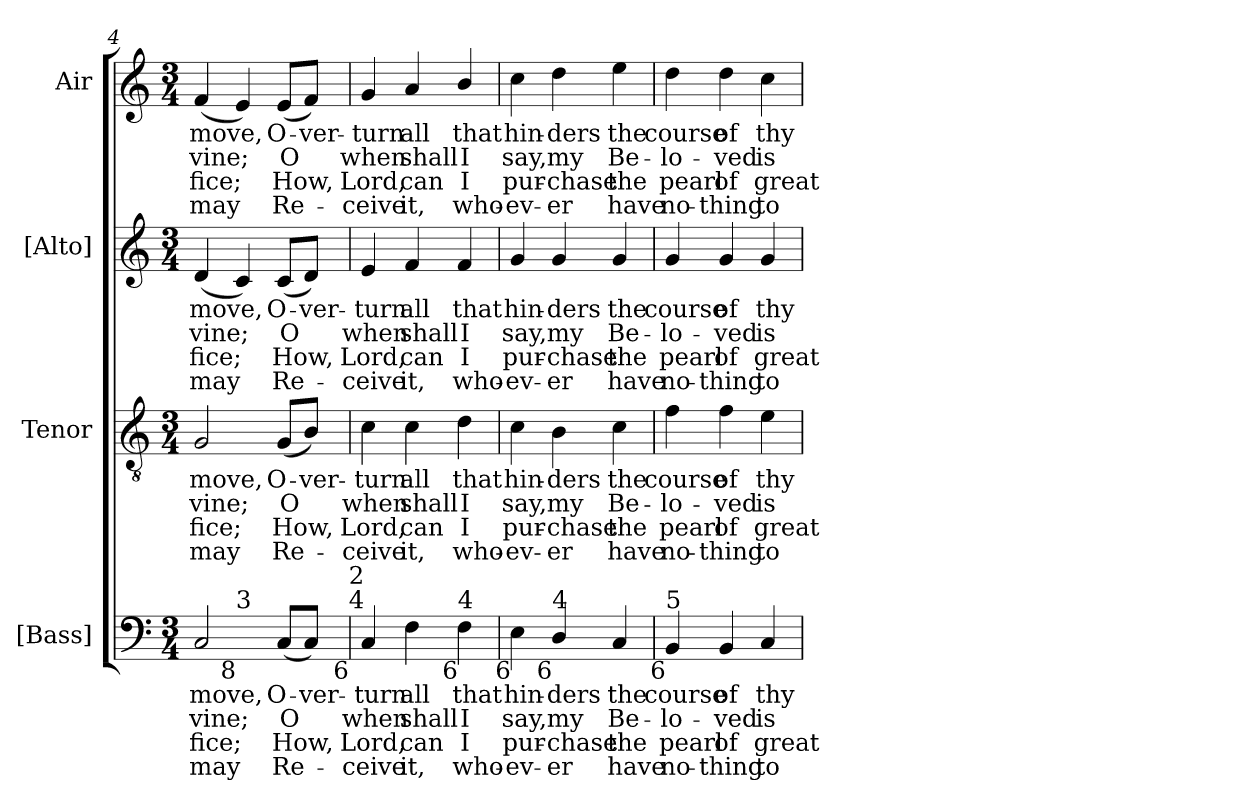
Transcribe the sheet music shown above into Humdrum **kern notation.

**kern	**text	**text	**text	**text	**kern	**text	**text	**text	**text	**kern	**text	**text	**text	**text	**kern	**text	**text	**text	**text
*part4	*part4	*part4	*part4	*part4	*part3	*part3	*part3	*part3	*part3	*part2	*part2	*part2	*part2	*part2	*part1	*part1	*part1	*part1	*part1
*staff4	*staff4	*staff4	*staff4	*staff4	*staff3	*staff3	*staff3	*staff3	*staff3	*staff2	*staff2	*staff2	*staff2	*staff2	*staff1	*staff1	*staff1	*staff1	*staff1
*I"[Bass]	*	*	*	*	*I"Tenor	*	*	*	*	*I"[Alto]	*	*	*	*	*I"Air	*	*	*	*
*I'B.	*	*	*	*	*I'T.	*	*	*	*	*I'A.	*	*	*	*	*	*	*	*	*
*clefF4	*	*	*	*	*clefGv2	*	*	*	*	*clefG2	*	*	*	*	*clefG2	*	*	*	*
*	*	*	*	*	*ITrd7c12	*	*	*	*	*	*	*	*	*	*	*	*	*	*
*k[]	*	*	*	*	*k[]	*	*	*	*	*k[]	*	*	*	*	*k[]	*	*	*	*
*C:	*	*	*	*	*C:	*	*	*	*	*C:	*	*	*	*	*C:	*	*	*	*
*M3/4	*	*	*	*	*M3/4	*	*	*	*	*M3/4	*	*	*	*	*M3/4	*	*	*	*
=4	=4	=4	=4	=4	=4	=4	=4	=4	=4	=4	=4	=4	=4	=4	=4	=4	=4	=4	=4
!	!LO:LY:b:color=#000000	!LO:LY:b:color=#000000	!LO:LY:b:color=#000000	!LO:LY:b:color=#000000	!	!	!	!	!	!	!	!	!	!	!	!	!	!	!
!	!	!	!	!	!	!LO:LY:b:color=#000000	!LO:LY:b:color=#000000	!LO:LY:b:color=#000000	!LO:LY:b:color=#000000	!	!	!	!	!	!	!	!	!	!
!	!	!	!	!	!	!	!	!	!	!	!LO:LY:b:color=#000000	!LO:LY:b:color=#000000	!LO:LY:b:color=#000000	!LO:LY:b:color=#000000	!	!	!	!	!
!LO:TX:b:rj:t=9	!	!	!	!	!	!	!	!	!	!	!	!	!	!	!	!	!	!	!
!LO:TX:t=4	!	!	!	!	!	!	!	!	!	!	!	!	!	!	!	!	!	!	!
!	!	!	!	!	!	!	!	!	!	!	!	!	!	!	!	!LO:LY:b:color=#000000	!LO:LY:b:color=#000000	!LO:LY:b:color=#000000	!LO:LY:b:color=#000000
*^	*	*	*	*	*	*	*	*	*	*	*	*	*	*	*	*	*	*	*
*	*^	*	*	*	*	*	*	*	*	*	*	*	*	*	*	*	*	*	*	*
2Ci/	4ryy	2ryy	-move,	-vine;	fice;	may	2GGi/	-move,	-vine;	fice;	may	(4di/	-move,	-vine;	fice;	may	(4fi/	-move,	-vine;	fice;	may
!	!LO:TX:b:rj:t=8	!	!	!	!	!	!	!	!	!	!	!	!	!	!	!	!	!	!	!	!
!	!LO:TX:t=3	!	!	!	!	!	!	!	!	!	!	!	!	!	!	!	!	!	!	!	!
.	2ryy	.	.	.	.	.	.	.	.	.	.	4ci/)	.	.	.	.	4ei/)	.	.	.	.
!	!	!	!LO:LY:b:color=#000000	!LO:LY:b:color=#000000	!LO:LY:b:color=#000000	!LO:LY:b:color=#000000	!	!	!	!	!	!	!	!	!	!	!	!	!	!	!
!	!	!	!	!	!	!	!	!LO:LY:b:color=#000000	!LO:LY:b:color=#000000	!LO:LY:b:color=#000000	!LO:LY:b:color=#000000	!	!	!	!	!	!	!	!	!	!
!	!	!	!	!	!	!	!	!	!	!	!	!	!LO:LY:b:color=#000000	!LO:LY:b:color=#000000	!LO:LY:b:color=#000000	!LO:LY:b:color=#000000	!	!	!	!	!
!	!	!	!	!	!	!	!	!	!	!	!	!	!	!	!	!	!	!LO:LY:b:color=#000000	!LO:LY:b:color=#000000	!LO:LY:b:color=#000000	!LO:LY:b:color=#000000
(8Ci/L	.	8ryy	O-	O	How,	Re-	(8GGi/L	O-	O	How,	Re-	(8ci/L	O-	O	How,	Re-	(8ei/L	O-	O	How,	Re-
!	!	!	!LO:LY:b:color=#000000	!	!	!	!	!	!	!	!	!	!	!	!	!	!	!	!	!	!
!	!	!	!	!	!	!	!	!LO:LY:b:color=#000000	!	!	!	!	!	!	!	!	!	!	!	!	!
!	!	!	!	!	!	!	!	!	!	!	!	!	!LO:LY:b:color=#000000	!	!	!	!	!	!	!	!
!	!	!	!	!	!	!	!	!	!	!	!	!	!	!	!	!	!	!LO:LY:b:color=#000000	!	!	!
8Ci/J)	.	16ryy	-ver-	.	.	.	8BBi/J)	-ver-	.	.	.	8di/J)	-ver-	.	.	.	8fi/J)	-ver-	.	.	.
.	.	32ryy	.	.	.	.	.	.	.	.	.	.	.	.	.	.	.	.	.	.	.
.	.	64ryy	.	.	.	.	.	.	.	.	.	.	.	.	.	.	.	.	.	.	.
.	.	128...ryy	.	.	.	.	.	.	.	.	.	.	.	.	.	.	.	.	.	.	.
!	!	!LO:TX:b:rj:t=6	!	!	!	!	!	!	!	!	!	!	!	!	!	!	!	!	!	!	!
!	!	!LO:TX:t=4	!	!	!	!	!	!	!	!	!	!	!	!	!	!	!	!	!	!	!
!	!	!LO:TX:t=2	!	!	!	!	!	!	!	!	!	!	!	!	!	!	!	!	!	!	!
.	.	1024ryy	.	.	.	.	.	.	.	.	.	.	.	.	.	.	.	.	.	.	.
*v	*v	*v	*	*	*	*	*	*	*	*	*	*	*	*	*	*	*	*	*	*	*
=5	=5	=5	=5	=5	=5	=5	=5	=5	=5	=5	=5	=5	=5	=5	=5	=5	=5	=5	=5
*^	*	*	*	*	*	*	*	*	*	*	*	*	*	*	*	*	*	*	*
*	*^	*	*	*	*	*	*	*	*	*	*	*	*	*	*	*	*	*	*	*
!	!	!	!LO:LY:b:color=#000000	!LO:LY:b:color=#000000	!LO:LY:b:color=#000000	!LO:LY:b:color=#000000	!	!	!	!	!	!	!	!	!	!	!	!	!	!	!
*v	*v	*v	*	*	*	*	*	*	*	*	*	*	*	*	*	*	*	*	*	*	*
*^	*	*	*	*	*	*	*	*	*	*	*	*	*	*	*	*	*	*	*
*	*^	*	*	*	*	*	*	*	*	*	*	*	*	*	*	*	*	*	*	*
!	!	!	!	!	!	!	!	!LO:LY:b:color=#000000	!LO:LY:b:color=#000000	!LO:LY:b:color=#000000	!LO:LY:b:color=#000000	!	!	!	!	!	!	!	!	!	!
*v	*v	*v	*	*	*	*	*	*	*	*	*	*	*	*	*	*	*	*	*	*	*
*^	*	*	*	*	*	*	*	*	*	*	*	*	*	*	*	*	*	*	*
*	*^	*	*	*	*	*	*	*	*	*	*	*	*	*	*	*	*	*	*	*
!	!	!	!	!	!	!	!	!	!	!	!	!	!LO:LY:b:color=#000000	!LO:LY:b:color=#000000	!LO:LY:b:color=#000000	!LO:LY:b:color=#000000	!	!	!	!	!
*v	*v	*v	*	*	*	*	*	*	*	*	*	*	*	*	*	*	*	*	*	*	*
*^	*	*	*	*	*	*	*	*	*	*	*	*	*	*	*	*	*	*	*
*	*^	*	*	*	*	*	*	*	*	*	*	*	*	*	*	*	*	*	*	*
!	!	!	!	!	!	!	!	!	!	!	!	!	!	!	!	!	!	!LO:LY:b:color=#000000	!LO:LY:b:color=#000000	!LO:LY:b:color=#000000	!LO:LY:b:color=#000000
*v	*v	*v	*	*	*	*	*	*	*	*	*	*	*	*	*	*	*	*	*	*	*
4Ci/	-turn	when	-Lord,	ceive	4Ci\	-turn	when	-Lord,	ceive	4ei/	-turn	when	-Lord,	ceive	4gi/	-turn	when	-Lord,	ceive
!	!LO:LY:b:color=#000000	!LO:LY:b:color=#000000	!LO:LY:b:color=#000000	!LO:LY:b:color=#000000	!	!	!	!	!	!	!	!	!	!	!	!	!	!	!
!	!	!	!	!	!	!LO:LY:b:color=#000000	!LO:LY:b:color=#000000	!LO:LY:b:color=#000000	!LO:LY:b:color=#000000	!	!	!	!	!	!	!	!	!	!
!	!	!	!	!	!	!	!	!	!	!	!LO:LY:b:color=#000000	!LO:LY:b:color=#000000	!LO:LY:b:color=#000000	!LO:LY:b:color=#000000	!	!	!	!	!
!	!	!	!	!	!	!	!	!	!	!	!	!	!	!	!	!LO:LY:b:color=#000000	!LO:LY:b:color=#000000	!LO:LY:b:color=#000000	!LO:LY:b:color=#000000
4Fi\	all	shall	can	it,	4Ci\	all	shall	can	it,	4fi/	all	shall	can	it,	4ai/	all	shall	can	it,
!	!LO:LY:b:color=#000000	!LO:LY:b:color=#000000	!LO:LY:b:color=#000000	!LO:LY:b:color=#000000	!	!	!	!	!	!	!	!	!	!	!	!	!	!	!
!	!	!	!	!	!	!LO:LY:b:color=#000000	!LO:LY:b:color=#000000	!LO:LY:b:color=#000000	!LO:LY:b:color=#000000	!	!	!	!	!	!	!	!	!	!
!	!	!	!	!	!	!	!	!	!	!	!LO:LY:b:color=#000000	!LO:LY:b:color=#000000	!LO:LY:b:color=#000000	!LO:LY:b:color=#000000	!	!	!	!	!
!LO:TX:b:rj:t=6	!	!	!	!	!	!	!	!	!	!	!	!	!	!	!	!	!	!	!
!LO:TX:t=4	!	!	!	!	!	!	!	!	!	!	!	!	!	!	!	!	!	!	!
!	!	!	!	!	!	!	!	!	!	!	!	!	!	!	!	!LO:LY:b:color=#000000	!LO:LY:b:color=#000000	!LO:LY:b:color=#000000	!LO:LY:b:color=#000000
4Fi\	that	I	I	who-	4Di\	that	I	I	who-	4fi/	that	I	I	who-	4bi/	that	I	I	who-
=6	=6	=6	=6	=6	=6	=6	=6	=6	=6	=6	=6	=6	=6	=6	=6	=6	=6	=6	=6
!	!LO:LY:b:color=#000000	!LO:LY:b:color=#000000	!LO:LY:b:color=#000000	!LO:LY:b:color=#000000	!	!	!	!	!	!	!	!	!	!	!	!	!	!	!
!	!	!	!	!	!	!LO:LY:b:color=#000000	!LO:LY:b:color=#000000	!LO:LY:b:color=#000000	!LO:LY:b:color=#000000	!	!	!	!	!	!	!	!	!	!
!	!	!	!	!	!	!	!	!	!	!	!LO:LY:b:color=#000000	!LO:LY:b:color=#000000	!LO:LY:b:color=#000000	!LO:LY:b:color=#000000	!	!	!	!	!
!LO:TX:b:rj:t=6	!	!	!	!	!	!	!	!	!	!	!	!	!	!	!	!	!	!	!
!	!	!	!	!	!	!	!	!	!	!	!	!	!	!	!	!LO:LY:b:color=#000000	!LO:LY:b:color=#000000	!LO:LY:b:color=#000000	!LO:LY:b:color=#000000
4Ei\	hin-	say,	-pur-	-ev-	4Ci\	hin-	say,	-pur-	-ev-	4gi/	hin-	say,	-pur-	-ev-	4cci\	hin-	say,	-pur-	-ev-
!	!LO:LY:b:color=#000000	!LO:LY:b:color=#000000	!LO:LY:b:color=#000000	!LO:LY:b:color=#000000	!	!	!	!	!	!	!	!	!	!	!	!	!	!	!
!	!	!	!	!	!	!LO:LY:b:color=#000000	!LO:LY:b:color=#000000	!LO:LY:b:color=#000000	!LO:LY:b:color=#000000	!	!	!	!	!	!	!	!	!	!
!	!	!	!	!	!	!	!	!	!	!	!LO:LY:b:color=#000000	!LO:LY:b:color=#000000	!LO:LY:b:color=#000000	!LO:LY:b:color=#000000	!	!	!	!	!
!LO:TX:b:rj:t=6	!	!	!	!	!	!	!	!	!	!	!	!	!	!	!	!	!	!	!
!LO:TX:t=4	!	!	!	!	!	!	!	!	!	!	!	!	!	!	!	!	!	!	!
!	!	!	!	!	!	!	!	!	!	!	!	!	!	!	!	!LO:LY:b:color=#000000	!LO:LY:b:color=#000000	!LO:LY:b:color=#000000	!LO:LY:b:color=#000000
4Di/	-ders	my	-chase	er	4BBi\	-ders	my	-chase	er	4gi/	-ders	my	-chase	er	4ddi\	-ders	my	-chase	er
!	!LO:LY:b:color=#000000	!LO:LY:b:color=#000000	!LO:LY:b:color=#000000	!LO:LY:b:color=#000000	!	!	!	!	!	!	!	!	!	!	!	!	!	!	!
!	!	!	!	!	!	!LO:LY:b:color=#000000	!LO:LY:b:color=#000000	!LO:LY:b:color=#000000	!LO:LY:b:color=#000000	!	!	!	!	!	!	!	!	!	!
!	!	!	!	!	!	!	!	!	!	!	!LO:LY:b:color=#000000	!LO:LY:b:color=#000000	!LO:LY:b:color=#000000	!LO:LY:b:color=#000000	!	!	!	!	!
!	!	!	!	!	!	!	!	!	!	!	!	!	!	!	!	!LO:LY:b:color=#000000	!LO:LY:b:color=#000000	!LO:LY:b:color=#000000	!LO:LY:b:color=#000000
4Ci/	the	Be-	the	have	4Ci\	the	Be-	the	have	4gi/	the	Be-	the	have	4eei\	the	Be-	the	have
=7	=7	=7	=7	=7	=7	=7	=7	=7	=7	=7	=7	=7	=7	=7	=7	=7	=7	=7	=7
!	!LO:LY:b:color=#000000	!LO:LY:b:color=#000000	!LO:LY:b:color=#000000	!LO:LY:b:color=#000000	!	!	!	!	!	!	!	!	!	!	!	!	!	!	!
!	!	!	!	!	!	!LO:LY:b:color=#000000	!LO:LY:b:color=#000000	!LO:LY:b:color=#000000	!LO:LY:b:color=#000000	!	!	!	!	!	!	!	!	!	!
!	!	!	!	!	!	!	!	!	!	!	!LO:LY:b:color=#000000	!LO:LY:b:color=#000000	!LO:LY:b:color=#000000	!LO:LY:b:color=#000000	!	!	!	!	!
!LO:TX:b:rj:t=6	!	!	!	!	!	!	!	!	!	!	!	!	!	!	!	!	!	!	!
!LO:TX:t=5	!	!	!	!	!	!	!	!	!	!	!	!	!	!	!	!	!	!	!
!	!	!	!	!	!	!	!	!	!	!	!	!	!	!	!	!LO:LY:b:color=#000000	!LO:LY:b:color=#000000	!LO:LY:b:color=#000000	!LO:LY:b:color=#000000
4BBi/	course	-lo-	pearl	no-	4Fi\	course	-lo-	pearl	no-	4gi/	course	-lo-	pearl	no-	4ddi\	course	-lo-	pearl	no-
!	!LO:LY:b:color=#000000	!LO:LY:b:color=#000000	!LO:LY:b:color=#000000	!LO:LY:b:color=#000000	!	!	!	!	!	!	!	!	!	!	!	!	!	!	!
!	!	!	!	!	!	!LO:LY:b:color=#000000	!LO:LY:b:color=#000000	!LO:LY:b:color=#000000	!LO:LY:b:color=#000000	!	!	!	!	!	!	!	!	!	!
!	!	!	!	!	!	!	!	!	!	!	!LO:LY:b:color=#000000	!LO:LY:b:color=#000000	!LO:LY:b:color=#000000	!LO:LY:b:color=#000000	!	!	!	!	!
!	!	!	!	!	!	!	!	!	!	!	!	!	!	!	!	!LO:LY:b:color=#000000	!LO:LY:b:color=#000000	!LO:LY:b:color=#000000	!LO:LY:b:color=#000000
4BBi/	of	-ved	-of	thing	4Fi\	of	-ved	-of	thing	4gi/	of	-ved	-of	thing	4ddi\	of	-ved	-of	thing
!	!LO:LY:b:color=#000000	!LO:LY:b:color=#000000	!LO:LY:b:color=#000000	!LO:LY:b:color=#000000	!	!	!	!	!	!	!	!	!	!	!	!	!	!	!
!	!	!	!	!	!	!LO:LY:b:color=#000000	!LO:LY:b:color=#000000	!LO:LY:b:color=#000000	!LO:LY:b:color=#000000	!	!	!	!	!	!	!	!	!	!
!	!	!	!	!	!	!	!	!	!	!	!LO:LY:b:color=#000000	!LO:LY:b:color=#000000	!LO:LY:b:color=#000000	!LO:LY:b:color=#000000	!	!	!	!	!
!	!	!	!	!	!	!	!	!	!	!	!	!	!	!	!	!LO:LY:b:color=#000000	!LO:LY:b:color=#000000	!LO:LY:b:color=#000000	!LO:LY:b:color=#000000
4Ci/	thy	is	great	to	4Ei\	thy	is	great	to	4gi/	thy	is	great	to	4cci\	thy	is	great	to
=	=	=	=	=	=	=	=	=	=	=	=	=	=	=	=	=	=	=	=
*-	*-	*-	*-	*-	*-	*-	*-	*-	*-	*-	*-	*-	*-	*-	*-	*-	*-	*-	*-
